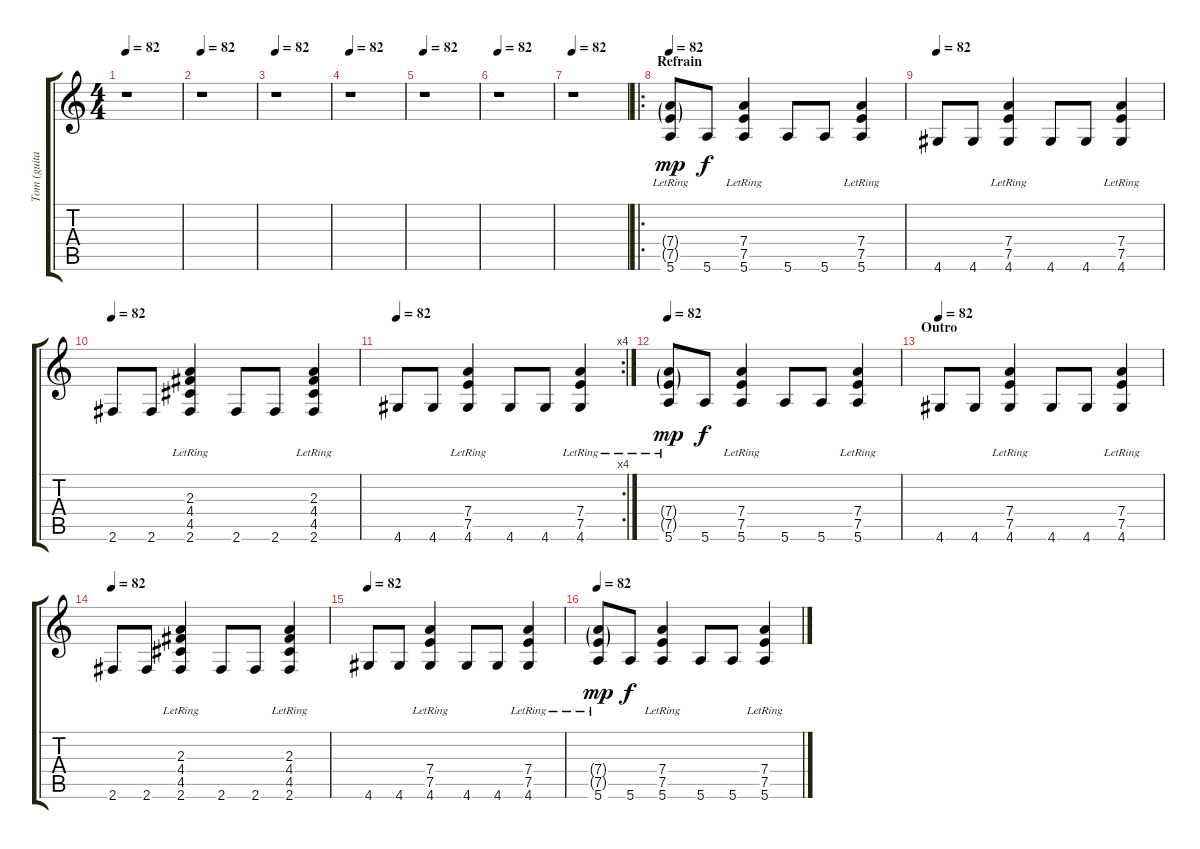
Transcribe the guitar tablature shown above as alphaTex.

\track ("Tom (guitare)" "Tom (guita") {instrument distortionguitar}
\staff {score tabs}
\tuning (E4 B3 G3 D3 A2 E2) {hide}
\ts (4 4)
\tempo 82
\clef g2
\ks c
r.1{dy f} |
\tempo 82
r.1 |
\tempo 82
r.1 |
\tempo 82
r.1 |
\tempo 82
r.1 |
\tempo 82
r.1 |
\tempo 82
r.1 |
\ro
\section ("" "Refrain")
\tempo 82
(7.4{g lr} 7.5{g lr} 5.6).8{dy mp} 5.6.8{dy f} (7.4{lr} 7.5{lr} 5.6).4 5.6.8 5.6.8 (7.4{lr} 7.5{lr} 5.6).4 |
\tempo 82
4.6.8 4.6.8 (7.4{lr} 7.5{lr} 4.6).4 4.6.8 4.6.8 (7.4{lr} 7.5{lr} 4.6).4 |
\tempo 82
2.6.8 2.6.8 (2.3{lr} 4.4{lr} 4.5{lr} 2.6).4 2.6.8 2.6.8 (2.3{lr} 4.4{lr} 4.5{lr} 2.6).4 |
\rc 4
\tempo 82
4.6.8 4.6.8 (7.4{lr} 7.5{lr} 4.6).4 4.6.8 4.6.8 (7.4{lr} 7.5{lr} 4.6).4 |
\tempo 82
(7.4{g lr} 7.5{g lr} 5.6).8{dy mp} 5.6.8{dy f} (7.4{lr} 7.5{lr} 5.6).4 5.6.8 5.6.8 (7.4{lr} 7.5{lr} 5.6).4 |
\section ("" "Outro")
\tempo 82
4.6.8 4.6.8 (7.4{lr} 7.5{lr} 4.6).4 4.6.8 4.6.8 (7.4{lr} 7.5{lr} 4.6).4 |
\tempo 82
2.6.8 2.6.8 (2.3{lr} 4.4{lr} 4.5{lr} 2.6).4 2.6.8 2.6.8 (2.3{lr} 4.4{lr} 4.5{lr} 2.6).4 |
\tempo 82
4.6.8 4.6.8 (7.4{lr} 7.5{lr} 4.6).4 4.6.8 4.6.8 (7.4{lr} 7.5{lr} 4.6).4 |
\tempo 82
(7.4{g lr} 7.5{g lr} 5.6).8{dy mp} 5.6.8{dy f} (7.4{lr} 7.5{lr} 5.6).4 5.6.8 5.6.8 (7.4{lr} 7.5{lr} 5.6).4
